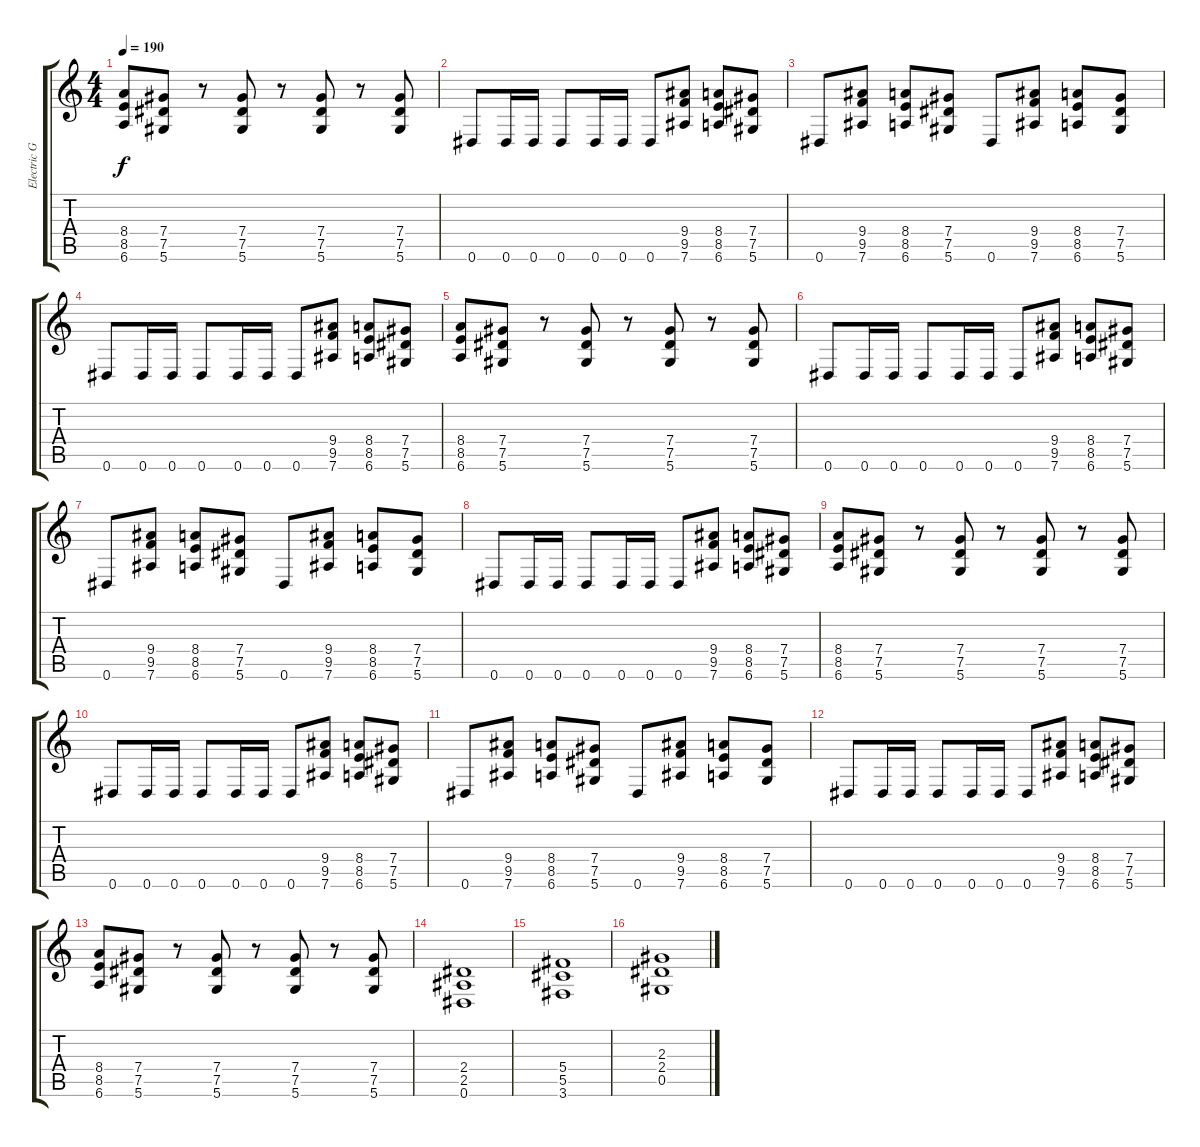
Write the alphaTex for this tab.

\track ("Electric Guitar 1" "Electric G") {instrument distortionguitar}
\staff {score tabs}
\tuning (Eb4 Bb3 Gb3 Db3 Ab2 Eb2) {hide}
\ts (4 4)
\tempo 190
\clef g2
\ks c
(8.4 8.5 6.6).8{dy f} (7.4 7.5 5.6).8 r.8 (7.4 7.5 5.6).8 r.8 (7.4 7.5 5.6).8 r.8 (7.4 7.5 5.6).8 |
0.6.8 0.6.16 0.6.16 0.6.8 0.6.16 0.6.16 0.6.8 (9.4 9.5 7.6).8 (8.4 8.5 6.6).8 (7.4 7.5 5.6).8 |
0.6.8 (9.4 9.5 7.6).8 (8.4 8.5 6.6).8 (7.4 7.5 5.6).8 0.6.8 (9.4 9.5 7.6).8 (8.4 8.5 6.6).8 (7.4 7.5 5.6).8 |
0.6.8 0.6.16 0.6.16 0.6.8 0.6.16 0.6.16 0.6.8 (9.4 9.5 7.6).8 (8.4 8.5 6.6).8 (7.4 7.5 5.6).8 |
(8.4 8.5 6.6).8 (7.4 7.5 5.6).8 r.8 (7.4 7.5 5.6).8 r.8 (7.4 7.5 5.6).8 r.8 (7.4 7.5 5.6).8 |
0.6.8 0.6.16 0.6.16 0.6.8 0.6.16 0.6.16 0.6.8 (9.4 9.5 7.6).8 (8.4 8.5 6.6).8 (7.4 7.5 5.6).8 |
0.6.8 (9.4 9.5 7.6).8 (8.4 8.5 6.6).8 (7.4 7.5 5.6).8 0.6.8 (9.4 9.5 7.6).8 (8.4 8.5 6.6).8 (7.4 7.5 5.6).8 |
0.6.8 0.6.16 0.6.16 0.6.8 0.6.16 0.6.16 0.6.8 (9.4 9.5 7.6).8 (8.4 8.5 6.6).8 (7.4 7.5 5.6).8 |
(8.4 8.5 6.6).8 (7.4 7.5 5.6).8 r.8 (7.4 7.5 5.6).8 r.8 (7.4 7.5 5.6).8 r.8 (7.4 7.5 5.6).8 |
0.6.8 0.6.16 0.6.16 0.6.8 0.6.16 0.6.16 0.6.8 (9.4 9.5 7.6).8 (8.4 8.5 6.6).8 (7.4 7.5 5.6).8 |
0.6.8 (9.4 9.5 7.6).8 (8.4 8.5 6.6).8 (7.4 7.5 5.6).8 0.6.8 (9.4 9.5 7.6).8 (8.4 8.5 6.6).8 (7.4 7.5 5.6).8 |
0.6.8 0.6.16 0.6.16 0.6.8 0.6.16 0.6.16 0.6.8 (9.4 9.5 7.6).8 (8.4 8.5 6.6).8 (7.4 7.5 5.6).8 |
(8.4 8.5 6.6).8 (7.4 7.5 5.6).8 r.8 (7.4 7.5 5.6).8 r.8 (7.4 7.5 5.6).8 r.8 (7.4 7.5 5.6).8 |
(2.4 2.5 0.6).1 |
(5.4 5.5 3.6).1 |
(2.3 2.4 0.5).1
